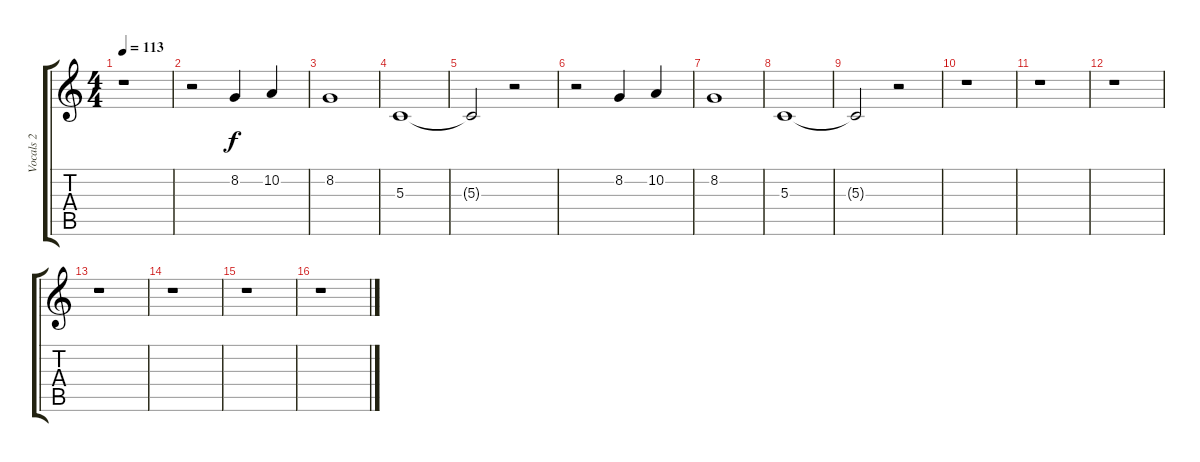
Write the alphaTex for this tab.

\track ("Vocals 2" "Vocals 2") {instrument lead2sawtooth}
\staff {score tabs}
\tuning (E4 B3 G3 D3 A2 E2) {hide}
\ts (4 4)
\tempo 113
\clef g2
\ks c
r.1{dy f} |
r.2 8.2.4 10.2.4 |
8.2.1 |
5.3.1 |
5.3{t}.2 r.2 |
r.2 8.2.4 10.2.4 |
8.2.1 |
5.3.1 |
5.3{t}.2 r.2 |
r.1 |
r.1 |
r.1 |
r.1 |
r.1 |
r.1 |
r.1
